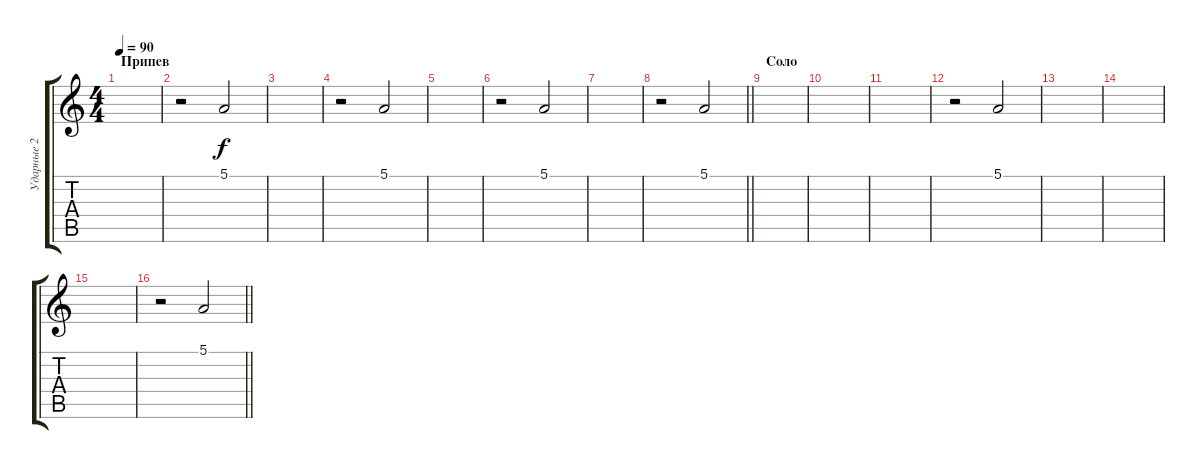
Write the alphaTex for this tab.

\track ("Ударные 2" "Ударные 2") {instrument reversecymbal}
\staff {score tabs}
\tuning (E4 B3 G3 D3 A2 E2) {hide}
\ts (4 4)
\section ("" "Припев")
\tempo 90
\clef g2
\ks c
|
r.2 5.1.2 |
|
r.2 5.1.2 |
|
r.2 5.1.2 |
|
\barLineRight lightlight
r.2 5.1.2 |
\section ("" "Соло")
|
|
|
r.2 5.1.2 |
|
|
|
\barLineRight lightlight
r.2 5.1.2
